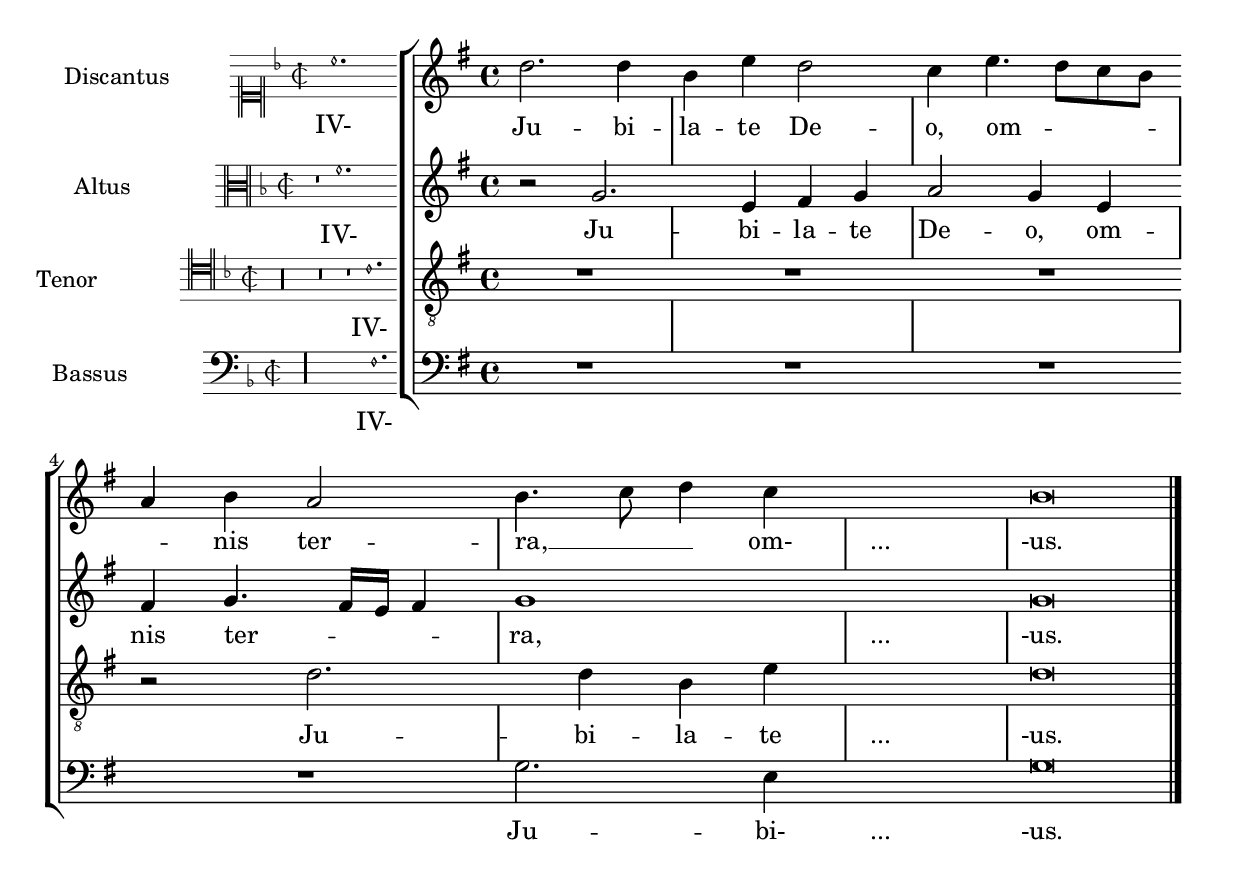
% Do not edit this file; it is automatically
% generated from Documentation/snippets/new
% This file is in the public domain.
%% Note: this file works from version 2.13.4
\version "2.13.36"

\header {
%% Translation of GIT committish: 0b55335aeca1de539bf1125b717e0c21bb6fa31b
  texidoces = "
Los «incipit» se pueden escribir utilizando el grob del nombre del
instruemento, pero manteniendo independientes las definiciones del
nombre del instrumento y del incipit."

 doctitlees = "Incipit"

  lsrtags = "staff-notation, ancient-notation"
  texidoc = "
Incipits can be added using the instrument name grob, but keeping
separate the instrument name definition and the incipit definition.
"
  doctitle = "Incipit"
} % begin verbatim


incipit =
#(define-music-function (parser location incipit-music) (ly:music?)
  #{
    \once \override Staff.InstrumentName #'self-alignment-X = #RIGHT
    \once \override Staff.InstrumentName #'self-alignment-Y = #UP
    \once \override Staff.InstrumentName #'Y-offset =
      #(lambda (grob)
         (+ 4 (system-start-text::calc-y-offset grob)))
    \once \override Staff.InstrumentName #'padding = #0.3
    \once \override Staff.InstrumentName #'stencil =
      #(lambda (grob)
         (let* ((instrument-name (ly:grob-property grob 'long-text))
                (layout (ly:output-def-clone (ly:grob-layout grob)))
                (music (make-sequential-music
                        (list (context-spec-music
                               (make-sequential-music
                                (list (make-property-set
                                       'instrumentName instrument-name)
                                      (make-grob-property-set
                                       'VerticalAxisGroup
                                       'Y-extent '(-4 . 4))))
                               'MensuralStaff)
                              $incipit-music)))
                (score (ly:make-score music))
                (mm (ly:output-def-lookup layout 'mm))
                (indent (ly:output-def-lookup layout 'indent))
                (width (ly:output-def-lookup layout 'incipit-width))
                (incipit-width (if (number? width)
                                   (* width mm)
                                   (* indent 0.5))))

           (ly:output-def-set-variable! layout 'indent (- indent
                                                          incipit-width))
           (ly:output-def-set-variable! layout 'line-width indent)
           (ly:output-def-set-variable! layout 'ragged-right #f)
           (ly:output-def-set-variable! layout 'ragged-last #f)
           (ly:output-def-set-variable! layout 'system-count 1)
           (ly:score-add-output-def! score layout)
           (ly:grob-set-property! grob 'long-text
                                  (markup #:score score))
           (system-start-text::print grob)))
  #})

%%%%%%%%%%%%%%%%%%%%%%%%%

global = {
  \set Score.skipBars = ##t
  \key g \major
  \time 4/4

  % the actual music
  \skip 1*8

  % let finis bar go through all staves
  \override Staff.BarLine #'transparent = ##f

  % finis bar
  \bar "|."
}

discantusIncipit = <<
  \new MensuralVoice = "discantusIncipit" <<
    \repeat unfold 9 { s1 \noBreak }
    {
      \clef "neomensural-c1"
      \key f \major
      \time 2/2
      c''1.
    }
  >>
  \new Lyrics \lyricsto discantusIncipit { IV- }
>>

discantusNotes = {
  \transpose c' c'' {
    \clef "treble"
    d'2. d'4 |
    b e' d'2 |
    c'4 e'4.( d'8 c' b |
    a4) b a2 |
    b4.( c'8 d'4) c'4 |
    \once \override NoteHead #'transparent = ##t
    c'1 |
    b\breve |
  }
}

discantusLyrics = \lyricmode {
  Ju -- bi -- |
  la -- te De -- |
  o, om --
  nis ter -- |
  ra, __ om- |
  "..." |
  -us. |
}

altusIncipit = <<
  \new MensuralVoice = "altusIncipit" <<
    \repeat unfold 9 { s1 \noBreak }
    {
      \clef "neomensural-c3"
      \key f \major
      \time 2/2
      r1 f'1.
    }
  >>
  \new Lyrics \lyricsto altusIncipit { IV- }
>>

altusNotes = {
  \transpose c' c'' {
    \clef "treble"
    % two measures
    r2 g2. e4 fis g |
    a2 g4 e |
    fis g4.( fis16 e fis4) |
    g1 |
    \once \override NoteHead #'transparent = ##t
    g1 |
    g\breve |
  }
}

altusLyrics = \lyricmode {
  % two measures
  Ju -- bi -- la -- te |
  De -- o, om -- |
  nis ter -- ra, |
  "..." |
  -us. |
}

tenorIncipit = <<
  \new MensuralVoice = "tenorIncipit" <<
    \repeat unfold 9 { s1 \noBreak }
    {
      \clef "neomensural-c4"
      \key f \major
      \time 2/2
      r\longa
      r\breve
      r1 c'1.
    }
  >>
  \new Lyrics \lyricsto tenorIncipit { IV- }
>>

tenorNotes = {
  \transpose c' c' {
    \clef "treble_8"
    R1 |
    R1 |
    R1 |
    % two measures
    r2 d'2. d'4 b e' |
    \once \override NoteHead #'transparent = ##t
    e'1 |
    d'\breve |
  }
}

tenorLyrics = \lyricmode {
  % two measures
  Ju -- bi -- la -- te |
  "..." |
  -us.
}

bassusIncipit = <<
  \new MensuralVoice = "bassusIncipit" <<
    \repeat unfold 9 { s1 \noBreak }
    {
      \clef "bass"
      \key f \major
      \time 2/2
      %% incipit
      r\maxima
      f1.
    }
  >>
  \new Lyrics \lyricsto bassusIncipit { IV- }
>>

bassusNotes = {
  \transpose c' c' {
    \clef "bass"
    R1 |
    R1 |
    R1 |
    R1 |
    g2. e4 |
    \once \override NoteHead #'transparent = ##t
    e1 |
    g\breve |
  }
}

bassusLyrics = \lyricmode {
  Ju -- bi- |
  "..." |
  -us.
}

\score {
  <<
    \new StaffGroup = choirStaff <<
      \new Voice = "discantusNotes" <<
        \global
        \set Staff.instrumentName = #"Discantus"
        \incipit \discantusIncipit
        \discantusNotes
      >>
      \new Lyrics = "discantusLyrics" \lyricsto discantusNotes { \discantusLyrics }
      \new Voice = "altusNotes" <<
        \global
        \set Staff.instrumentName = #"Altus"
        \incipit \altusIncipit
        \altusNotes
      >>
      \new Lyrics = "altusLyrics" \lyricsto altusNotes { \altusLyrics }
      \new Voice = "tenorNotes" <<
        \global
        \set Staff.instrumentName = #"Tenor"
        \incipit \tenorIncipit
        \tenorNotes
      >>
      \new Lyrics = "tenorLyrics" \lyricsto tenorNotes { \tenorLyrics }
      \new Voice = "bassusNotes" <<
        \global
        \set Staff.instrumentName = #"Bassus"
        \incipit \bassusIncipit
        \bassusNotes
      >>
      \new Lyrics = "bassusLyrics" \lyricsto bassusNotes { \bassusLyrics }
    >>
  >>
  \layout {
    \context {
      \Score
      %% no bar lines in staves or lyrics
      \override BarLine #'transparent = ##t
    }
    %% the next two instructions keep the lyrics between the bar lines
    \context {
      \Lyrics
      \consists "Bar_engraver"
      \consists "Separating_line_group_engraver"
    }
    \context {
      \Voice
      %% no slurs
      \override Slur #'transparent = ##t
      %% Comment in the below "\remove" command to allow line
      %% breaking also at those bar lines where a note overlaps
      %% into the next measure.  The command is commented out in this
      %% short example score, but especially for large scores, you
      %% will typically yield better line breaking and thus improve
      %% overall spacing if you comment in the following command.
      %%\remove "Forbid_line_break_engraver"
    }
    indent = 6\cm
    incipit-width = 4\cm
  }
}
